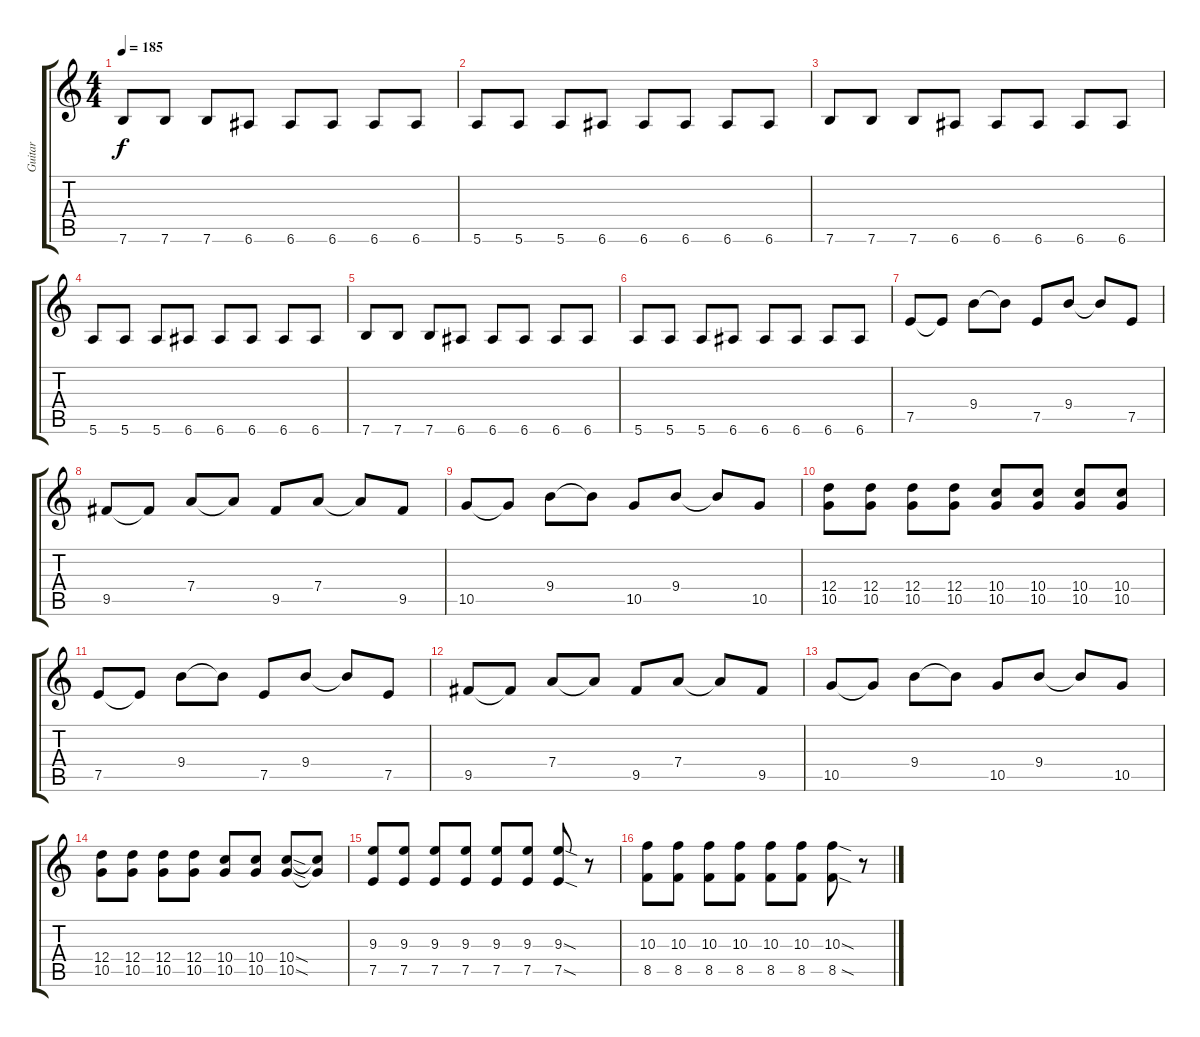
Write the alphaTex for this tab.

\track ("Guitar" "Guitar") {instrument distortionguitar}
\staff {score tabs}
\tuning (E4 B3 G3 D3 A2 E2) {hide}
\ts (4 4)
\tempo 185
\clef g2
\ks c
7.6.8{dy f} 7.6.8 7.6.8 6.6.8 6.6.8 6.6.8 6.6.8 6.6.8 |
5.6.8 5.6.8 5.6.8 6.6.8 6.6.8 6.6.8 6.6.8 6.6.8 |
7.6.8 7.6.8 7.6.8 6.6.8 6.6.8 6.6.8 6.6.8 6.6.8 |
5.6.8 5.6.8 5.6.8 6.6.8 6.6.8 6.6.8 6.6.8 6.6.8 |
7.6.8 7.6.8 7.6.8 6.6.8 6.6.8 6.6.8 6.6.8 6.6.8 |
5.6.8 5.6.8 5.6.8 6.6.8 6.6.8 6.6.8 6.6.8 6.6.8 |
7.5.8 7.5{t}.8 9.4.8 9.4{t}.8 7.5.8 9.4.8 9.4{t}.8 7.5.8 |
9.5.8 9.5{t}.8 7.4.8 7.4{t}.8 9.5.8 7.4.8 7.4{t}.8 9.5.8 |
10.5.8 10.5{t}.8 9.4.8 9.4{t}.8 10.5.8 9.4.8 9.4{t}.8 10.5.8 |
(12.4 10.5).8 (12.4 10.5).8 (12.4 10.5).8 (12.4 10.5).8 (10.4 10.5).8 (10.4 10.5).8 (10.4 10.5).8 (10.4 10.5).8 |
7.5.8 7.5{t}.8 9.4.8 9.4{t}.8 7.5.8 9.4.8 9.4{t}.8 7.5.8 |
9.5.8 9.5{t}.8 7.4.8 7.4{t}.8 9.5.8 7.4.8 7.4{t}.8 9.5.8 |
10.5.8 10.5{t}.8 9.4.8 9.4{t}.8 10.5.8 9.4.8 9.4{t}.8 10.5.8 |
(12.4 10.5).8 (12.4 10.5).8 (12.4 10.5).8 (12.4 10.5).8 (10.4 10.5).8 (10.4 10.5).8 (10.4{sod} 10.5{sod}).8 (10.4{t} 10.5{t}).8 |
(9.3 7.5).8 (9.3 7.5).8 (9.3 7.5).8 (9.3 7.5).8 (9.3 7.5).8 (9.3 7.5).8 (9.3{sod} 7.5{sod}).8 r.8 |
(10.3 8.5).8 (10.3 8.5).8 (10.3 8.5).8 (10.3 8.5).8 (10.3 8.5).8 (10.3 8.5).8 (10.3{sod} 8.5{sod}).8 r.8
